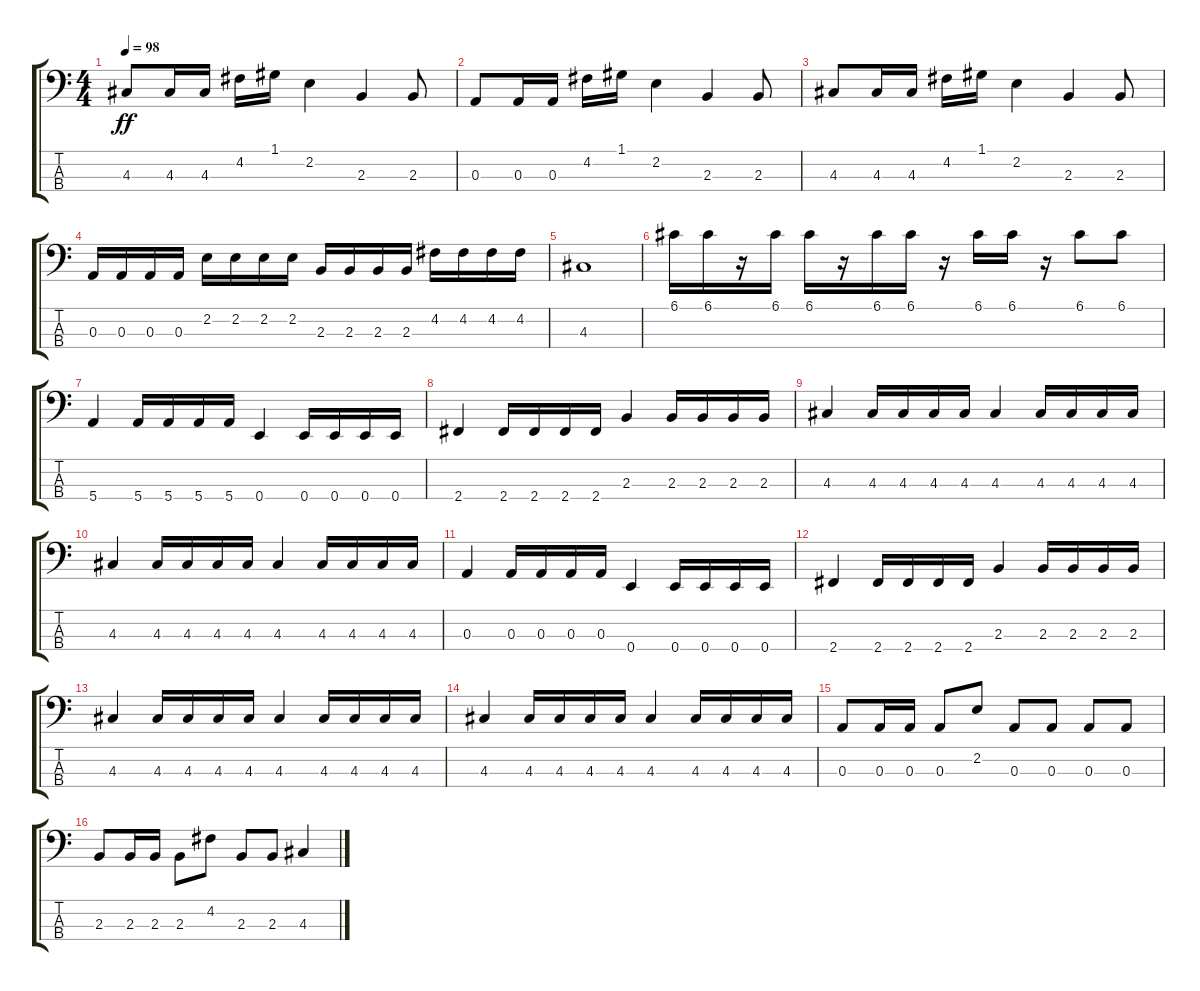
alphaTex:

\track "" {instrument electricbassfinger}
\staff {score tabs}
\tuning (G2 D2 A1 E1) {hide}
\ts (4 4)
\tempo 98
\clef f4
\ks c
4.3.8{dy ff} 4.3.16 4.3.16 4.2.16 1.1.16 2.2.4 2.3.4 2.3.8 |
0.3.8 0.3.16 0.3.16 4.2.16 1.1.16 2.2.4 2.3.4 2.3.8 |
4.3.8 4.3.16 4.3.16 4.2.16 1.1.16 2.2.4 2.3.4 2.3.8 |
0.3.16 0.3.16 0.3.16 0.3.16 2.2.16 2.2.16 2.2.16 2.2.16 2.3.16 2.3.16 2.3.16 2.3.16 4.2.16 4.2.16 4.2.16 4.2.16 |
4.3.1 |
6.1.16 6.1.16 r.16 6.1.16 6.1.16 r.16 6.1.16 6.1.16 r.16 6.1.16 6.1.16 r.16 6.1.8 6.1.8 |
5.4.4 5.4.16 5.4.16 5.4.16 5.4.16 0.4.4 0.4.16 0.4.16 0.4.16 0.4.16 |
2.4.4 2.4.16 2.4.16 2.4.16 2.4.16 2.3.4 2.3.16 2.3.16 2.3.16 2.3.16 |
4.3.4 4.3.16 4.3.16 4.3.16 4.3.16 4.3.4 4.3.16 4.3.16 4.3.16 4.3.16 |
4.3.4 4.3.16 4.3.16 4.3.16 4.3.16 4.3.4 4.3.16 4.3.16 4.3.16 4.3.16 |
0.3.4 0.3.16 0.3.16 0.3.16 0.3.16 0.4.4 0.4.16 0.4.16 0.4.16 0.4.16 |
2.4.4 2.4.16 2.4.16 2.4.16 2.4.16 2.3.4 2.3.16 2.3.16 2.3.16 2.3.16 |
4.3.4 4.3.16 4.3.16 4.3.16 4.3.16 4.3.4 4.3.16 4.3.16 4.3.16 4.3.16 |
4.3.4 4.3.16 4.3.16 4.3.16 4.3.16 4.3.4 4.3.16 4.3.16 4.3.16 4.3.16 |
0.3.8 0.3.16 0.3.16 0.3.8 2.2.8 0.3.8 0.3.8 0.3.8 0.3.8 |
2.3.8 2.3.16 2.3.16 2.3.8 4.2.8 2.3.8 2.3.8 4.3.4
